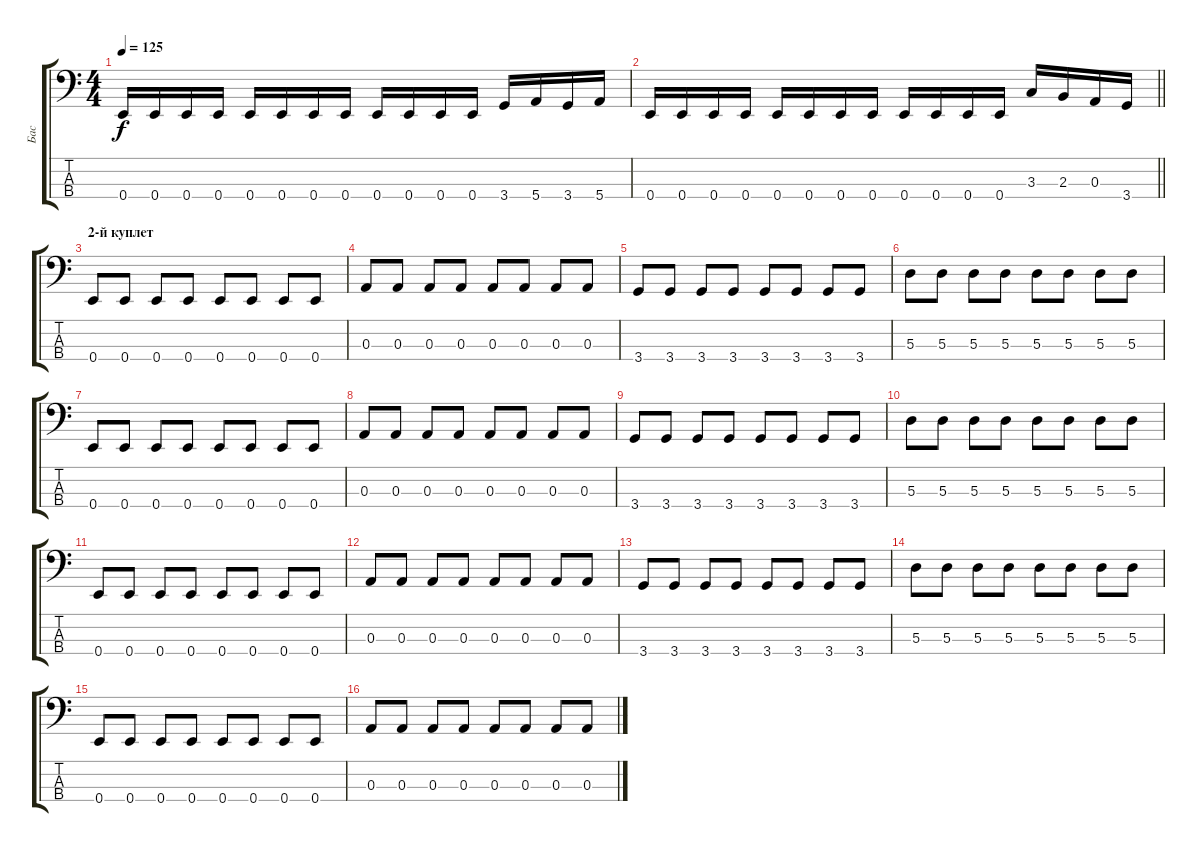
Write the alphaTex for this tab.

\track ("Бас" "Бас") {instrument electricbassfinger}
\staff {score tabs}
\tuning (G2 D2 A1 E1) {hide}
\ts (4 4)
\tempo 125
\clef f4
\ks c
0.4.16{dy f} 0.4.16 0.4.16 0.4.16 0.4.16 0.4.16 0.4.16 0.4.16 0.4.16 0.4.16 0.4.16 0.4.16 3.4.16 5.4.16 3.4.16 5.4.16 |
\barLineRight lightlight
0.4.16 0.4.16 0.4.16 0.4.16 0.4.16 0.4.16 0.4.16 0.4.16 0.4.16 0.4.16 0.4.16 0.4.16 3.3.16 2.3.16 0.3.16 3.4.16 |
\section ("" "2-й куплет")
0.4.8 0.4.8 0.4.8 0.4.8 0.4.8 0.4.8 0.4.8 0.4.8 |
0.3.8 0.3.8 0.3.8 0.3.8 0.3.8 0.3.8 0.3.8 0.3.8 |
3.4.8 3.4.8 3.4.8 3.4.8 3.4.8 3.4.8 3.4.8 3.4.8 |
5.3.8 5.3.8 5.3.8 5.3.8 5.3.8 5.3.8 5.3.8 5.3.8 |
0.4.8 0.4.8 0.4.8 0.4.8 0.4.8 0.4.8 0.4.8 0.4.8 |
0.3.8 0.3.8 0.3.8 0.3.8 0.3.8 0.3.8 0.3.8 0.3.8 |
3.4.8 3.4.8 3.4.8 3.4.8 3.4.8 3.4.8 3.4.8 3.4.8 |
5.3.8 5.3.8 5.3.8 5.3.8 5.3.8 5.3.8 5.3.8 5.3.8 |
0.4.8 0.4.8 0.4.8 0.4.8 0.4.8 0.4.8 0.4.8 0.4.8 |
0.3.8 0.3.8 0.3.8 0.3.8 0.3.8 0.3.8 0.3.8 0.3.8 |
3.4.8 3.4.8 3.4.8 3.4.8 3.4.8 3.4.8 3.4.8 3.4.8 |
5.3.8 5.3.8 5.3.8 5.3.8 5.3.8 5.3.8 5.3.8 5.3.8 |
0.4.8 0.4.8 0.4.8 0.4.8 0.4.8 0.4.8 0.4.8 0.4.8 |
0.3.8 0.3.8 0.3.8 0.3.8 0.3.8 0.3.8 0.3.8 0.3.8
